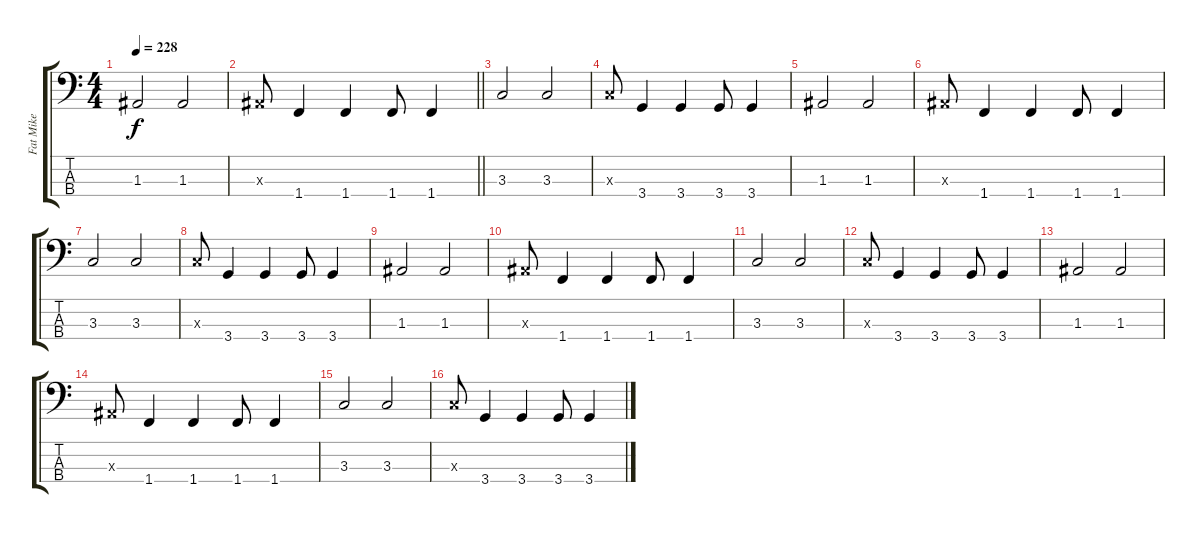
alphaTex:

\track ("Fat Mike" "Fat Mike") {instrument electricbasspick}
\staff {score tabs}
\tuning (G2 D2 A1 E1) {hide}
\ts (4 4)
\tempo 228
\clef f4
\ks c
1.3.2{dy f} 1.3.2 |
\barLineRight lightlight
1.3{x}.8 1.4.4 1.4.4 1.4.8 1.4.4 |
\section ("" "")
3.3.2 3.3.2 |
3.3{x}.8 3.4.4 3.4.4 3.4.8 3.4.4 |
1.3.2 1.3.2 |
1.3{x}.8 1.4.4 1.4.4 1.4.8 1.4.4 |
3.3.2 3.3.2 |
3.3{x}.8 3.4.4 3.4.4 3.4.8 3.4.4 |
1.3.2 1.3.2 |
1.3{x}.8 1.4.4 1.4.4 1.4.8 1.4.4 |
3.3.2 3.3.2 |
3.3{x}.8 3.4.4 3.4.4 3.4.8 3.4.4 |
1.3.2 1.3.2 |
1.3{x}.8 1.4.4 1.4.4 1.4.8 1.4.4 |
3.3.2 3.3.2 |
3.3{x}.8 3.4.4 3.4.4 3.4.8 3.4.4
